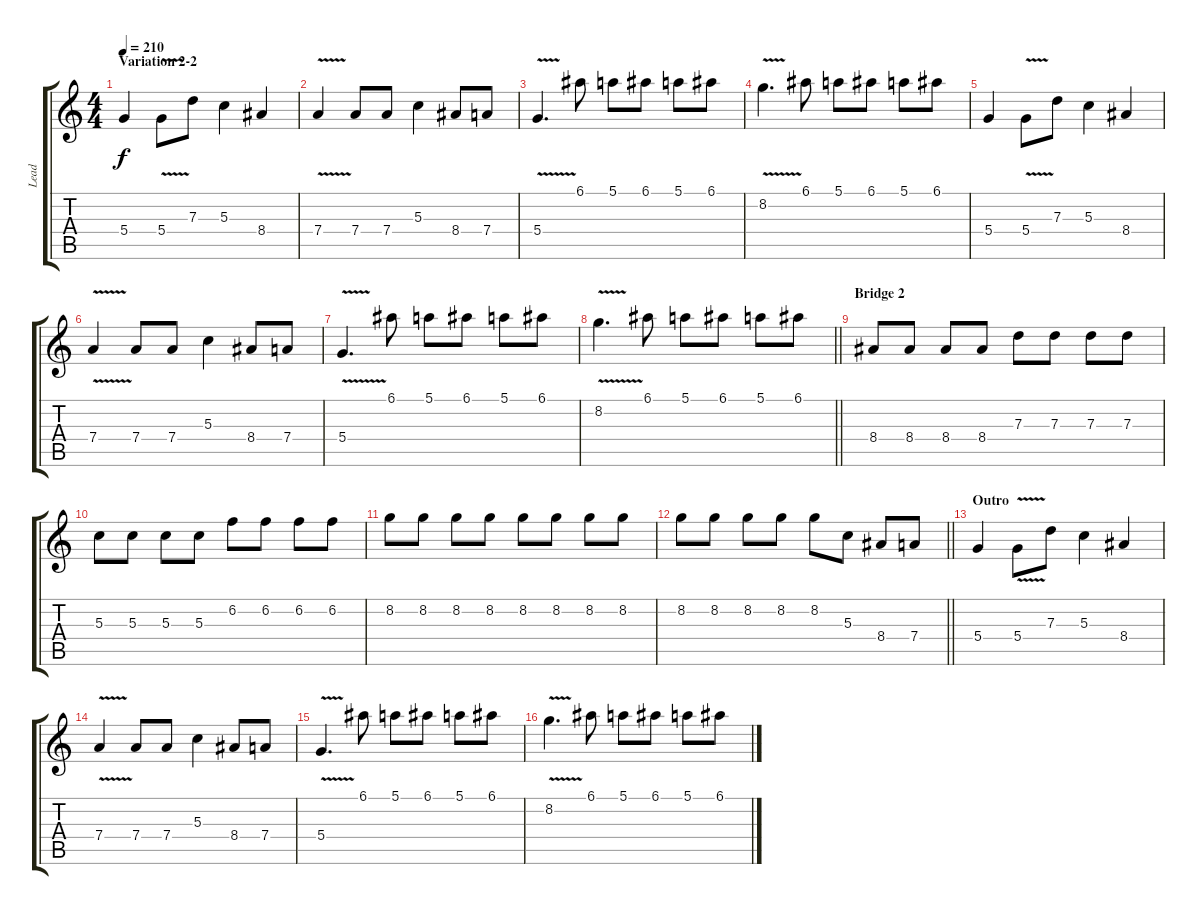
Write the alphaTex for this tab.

\track ("Lead" "Lead") {instrument distortionguitar}
\staff {score tabs}
\tuning (E4 B3 G3 D3 A2 E2) {hide}
\ts (4 4)
\section ("" "Variation 2-2")
\tempo 210
\clef g2
\ks c
5.4.4{dy f} 5.4{v}.8 7.3.8 5.3.4 8.4.4 |
7.4{v}.4 7.4.8 7.4.8 5.3.4 8.4.8 7.4.8 |
5.4{v}.4{d} 6.1.8 5.1.8 6.1.8 5.1.8 6.1.8 |
8.2{v}.4{d} 6.1.8 5.1.8 6.1.8 5.1.8 6.1.8 |
5.4.4 5.4{v}.8 7.3.8 5.3.4 8.4.4 |
7.4{v}.4 7.4.8 7.4.8 5.3.4 8.4.8 7.4.8 |
5.4{v}.4{d} 6.1.8 5.1.8 6.1.8 5.1.8 6.1.8 |
\barLineRight lightlight
8.2{v}.4{d} 6.1.8 5.1.8 6.1.8 5.1.8 6.1.8 |
\section ("" "Bridge 2")
8.4.8 8.4.8 8.4.8 8.4.8 7.3.8 7.3.8 7.3.8 7.3.8 |
5.3.8 5.3.8 5.3.8 5.3.8 6.2.8 6.2.8 6.2.8 6.2.8 |
8.2.8 8.2.8 8.2.8 8.2.8 8.2.8 8.2.8 8.2.8 8.2.8 |
\barLineRight lightlight
8.2.8 8.2.8 8.2.8 8.2.8 8.2.8 5.3.8 8.4.8 7.4.8 |
\section ("" "Outro")
5.4.4 5.4{v}.8 7.3.8 5.3.4 8.4.4 |
7.4{v}.4 7.4.8 7.4.8 5.3.4 8.4.8 7.4.8 |
5.4{v}.4{d} 6.1.8 5.1.8 6.1.8 5.1.8 6.1.8 |
8.2{v}.4{d} 6.1.8 5.1.8 6.1.8 5.1.8 6.1.8
